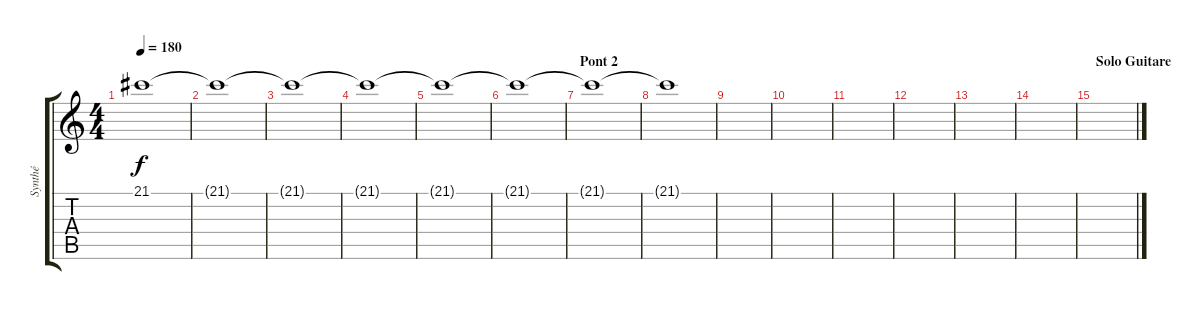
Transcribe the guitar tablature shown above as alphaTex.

\track ("Synthé" "Synthé") {instrument lead2sawtooth}
\staff {score tabs}
\tuning (E4 B3 G3 D3 A2 E2) {hide}
\ts (4 4)
\tempo 180
\clef g2
\ks c
21.1{t}.1{dy f} |
21.1{t}.1 |
21.1{t}.1 |
21.1{t}.1 |
21.1{t}.1 |
21.1{t}.1 |
\section ("" "Pont 2")
21.1{t}.1{volume 0} |
21.1{t}.1 |
|
|
|
|
|
|
\section ("" "Solo Guitare")
